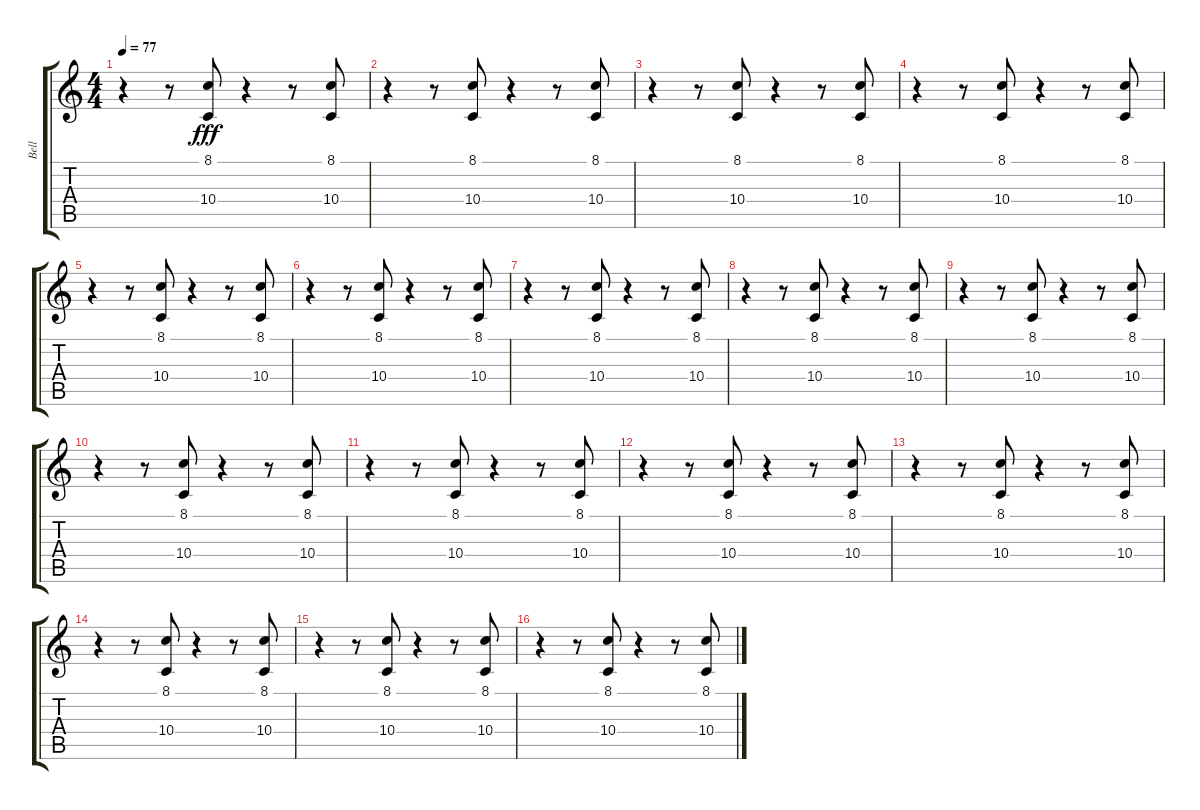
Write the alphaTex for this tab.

\track ("Bell" "Bell") {instrument tubularbells}
\staff {score tabs}
\tuning (E4 B3 G3 D3 A2 E2) {hide}
\ts (4 4)
\tempo 77
\clef g2
\ks c
r.4{dy fff instrument tubularbells} r.8 (8.1 10.4).8 r.4 r.8 (8.1 10.4).8 |
r.4 r.8 (8.1 10.4).8 r.4 r.8 (8.1 10.4).8 |
r.4 r.8 (8.1 10.4).8 r.4 r.8 (8.1 10.4).8 |
r.4 r.8 (8.1 10.4).8 r.4 r.8 (8.1 10.4).8 |
r.4{balance 4} r.8 (8.1 10.4).8 r.4 r.8 (8.1 10.4).8 |
r.4{balance 4} r.8 (8.1 10.4).8 r.4 r.8 (8.1 10.4).8 |
r.4{balance 4} r.8 (8.1 10.4).8 r.4 r.8 (8.1 10.4).8 |
r.4{balance 4} r.8 (8.1 10.4).8 r.4 r.8 (8.1 10.4).8 |
r.4{balance 4} r.8 (8.1 10.4).8 r.4 r.8 (8.1 10.4).8 |
r.4{balance 4} r.8 (8.1 10.4).8 r.4 r.8 (8.1 10.4).8 |
r.4{balance 4} r.8 (8.1 10.4).8 r.4 r.8 (8.1 10.4).8 |
r.4{balance 4} r.8 (8.1 10.4).8 r.4 r.8 (8.1 10.4).8 |
r.4{balance 4} r.8 (8.1 10.4).8 r.4 r.8 (8.1 10.4).8 |
r.4{balance 4} r.8 (8.1 10.4).8 r.4 r.8 (8.1 10.4).8 |
r.4{balance 4} r.8 (8.1 10.4).8 r.4 r.8 (8.1 10.4).8 |
r.4{balance 4} r.8 (8.1 10.4).8 r.4 r.8 (8.1 10.4).8
